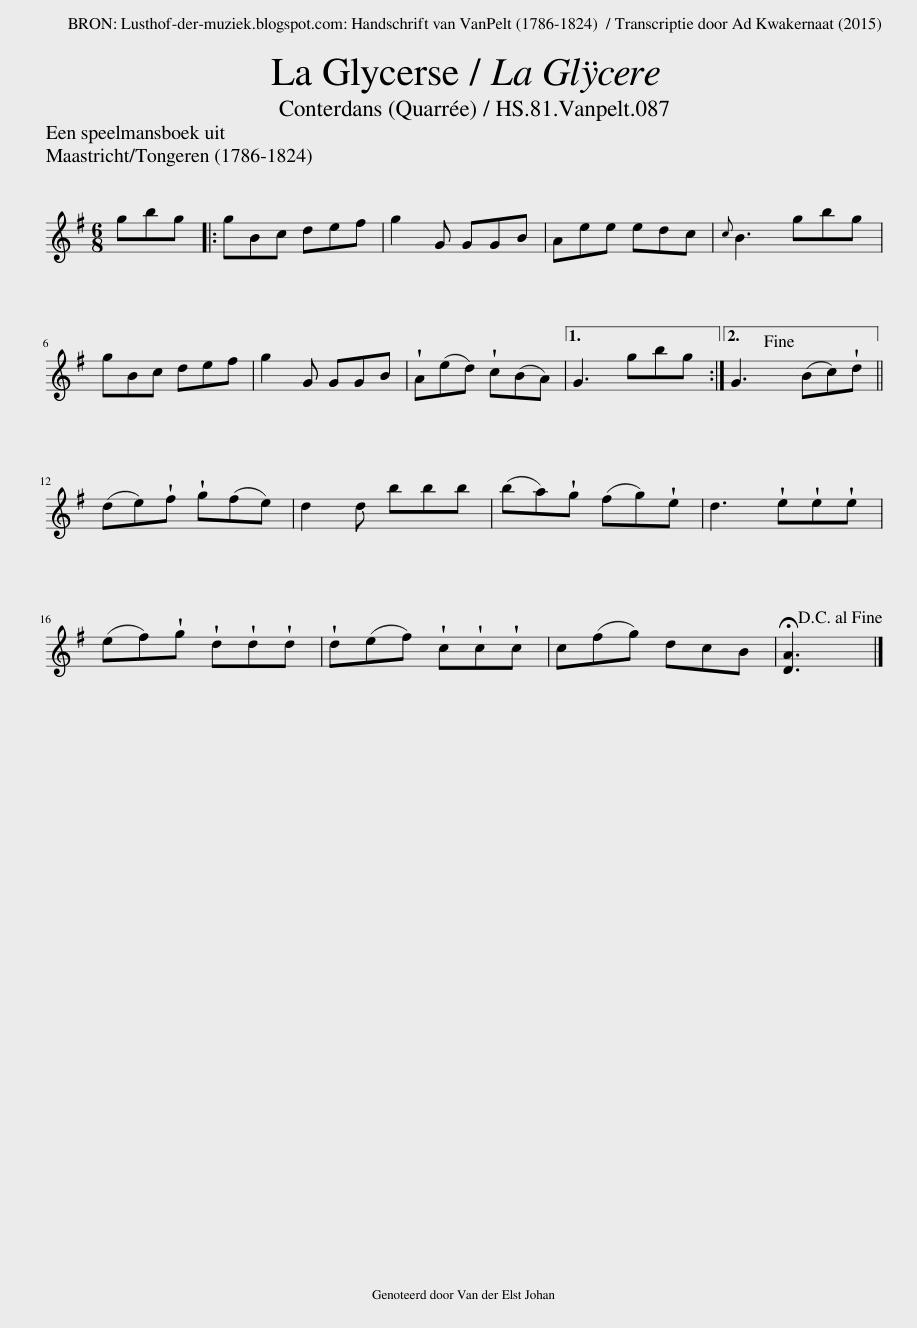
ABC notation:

X:1
L:1/8
Q:1/4=180
M:6/8
I:linebreak $
K:G
V:1 treble
V:1
 gbg |: gBc def | g2 G GGB | Aee edc |{c} B3 gbg |$ %5
 gBc def | g2 G GGB | !wedge!A(ed) !wedge!c(BA) |1 G3 gbg :|2 G3!fine! | %10
 (Bc)!wedge!d ||$ (de)!wedge!f !wedge!g(fe) | d2 d bbb | (ba)!wedge!g (fg)!wedge!e | d3 !wedge!e!wedge!e!wedge!e |$ %15
 (ef)!wedge!g !wedge!d!wedge!d!wedge!d | !wedge!d(ef) !wedge!c!wedge!c!wedge!c | c(fg) dcB | !fermata![DA]3!D.C.! |] %19
